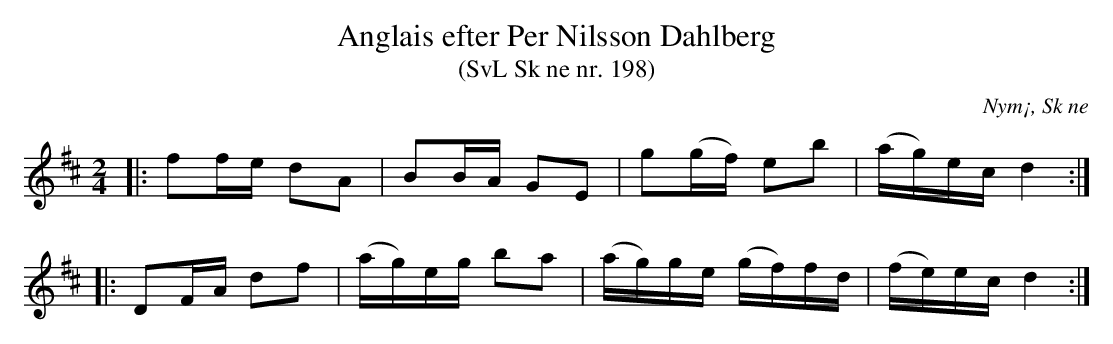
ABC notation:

X:1
T:Anglais efter Per Nilsson Dahlberg
T:(SvL Sk ne nr. 198)
O:Nym¡, Sk ne
M:2/4
L:1/16
K:D
|: f2fe d2A2 | B2BA G2E2 | g2(gf) e2b2 | (ag)ec d4 :|
|: D2FA d2f2 | (ag)eg b2a2 | (ag)ge (gf)fd | (fe)ec d4 :|
